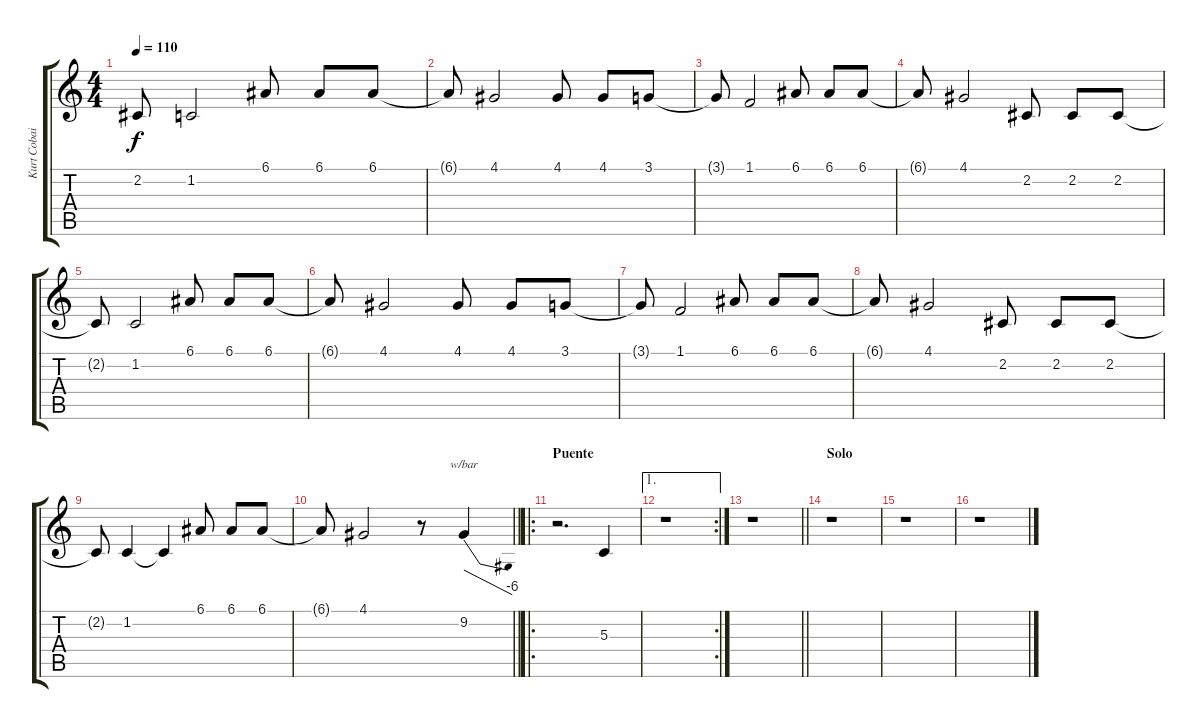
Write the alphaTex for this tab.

\track ("Kurt Cobain (Voz)" "Kurt Cobai") {instrument stringensemble1}
\staff {score tabs}
\tuning (E4 B3 G3 D3 A2 E2) {hide}
\ts (4 4)
\tempo 110
\clef g2
\ks c
2.2{t}.8{dy f} 1.2.2 6.1.8 6.1.8 6.1.8 |
6.1{t}.8 4.1.2 4.1.8 4.1.8 3.1.8 |
3.1{t}.8 1.1.2 6.1.8 6.1.8 6.1.8 |
6.1{t}.8 4.1.2 2.2.8 2.2.8 2.2.8 |
2.2{t}.8 1.2.2 6.1.8 6.1.8 6.1.8 |
6.1{t}.8 4.1.2 4.1.8 4.1.8 3.1.8 |
3.1{t}.8 1.1.2 6.1.8 6.1.8 6.1.8 |
6.1{t}.8 4.1.2 2.2.8 2.2.8 2.2.8 |
2.2{t}.8 1.2.4 1.2{t}.4 6.1.8 6.1.8 6.1.8 |
\barLineRight lightlight
6.1{t}.8 4.1.2 r.8 9.2.4{tbe (dive default 0 0 60 -24)} |
\ro
\section ("" "Puente")
r.2{d} 5.3.4 |
\ae 1
\rc 2
r.1 |
\barLineRight lightlight
r.1 |
\section ("" "Solo")
r.1 |
r.1 |
r.1
